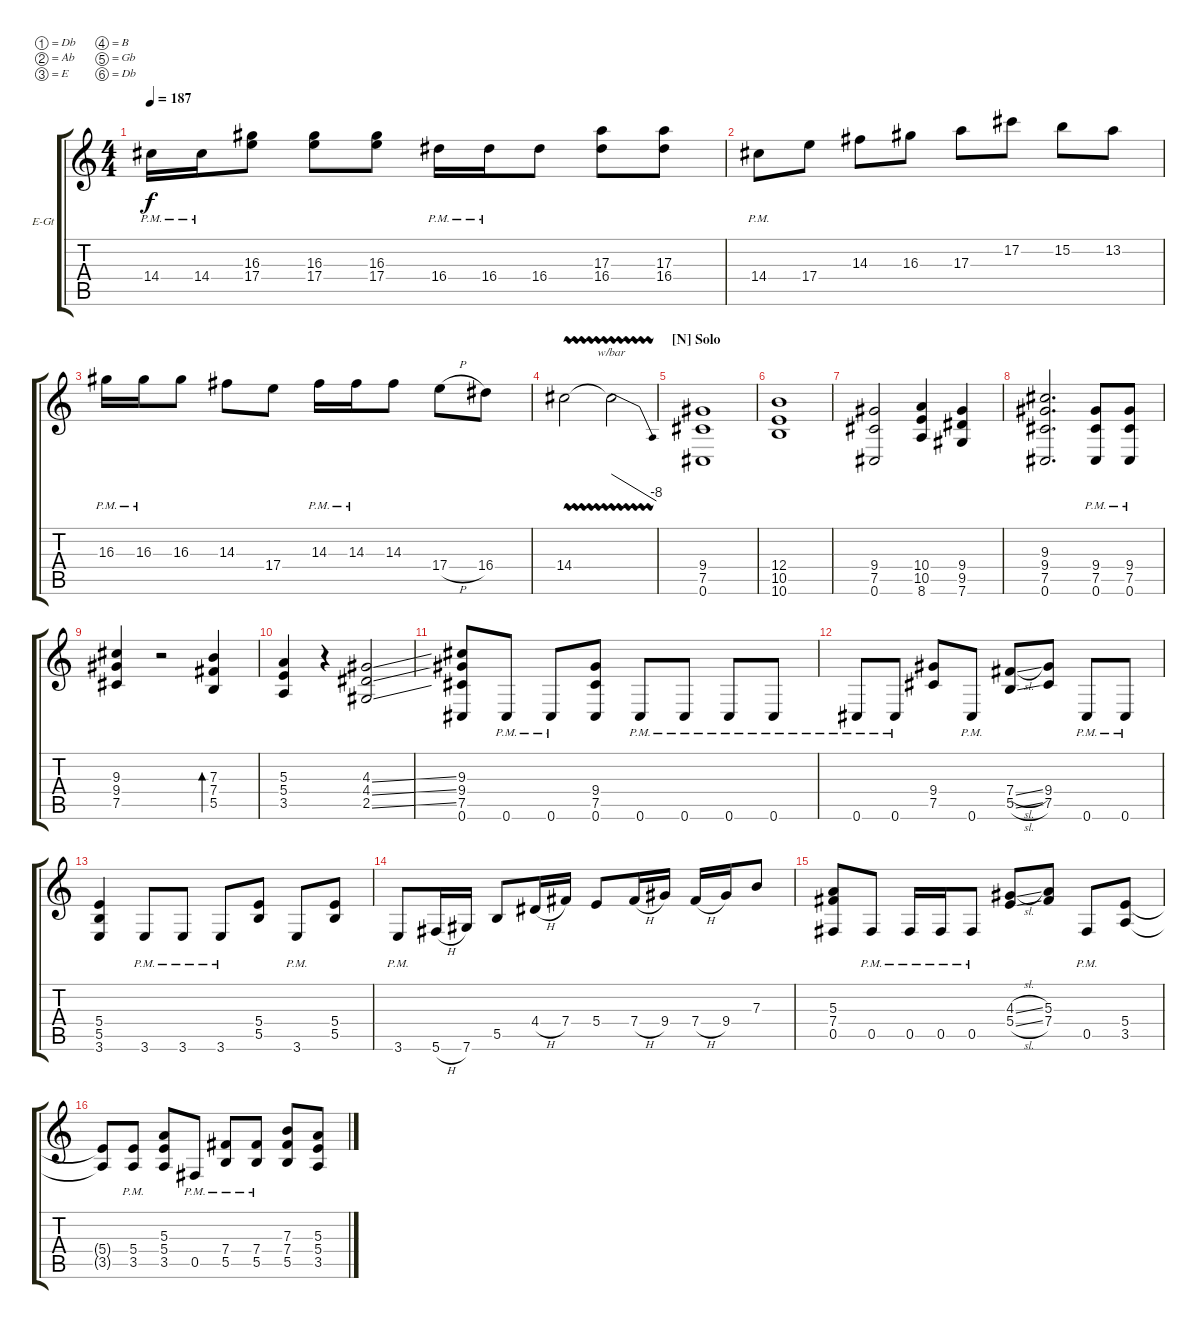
\defaultSystemsLayout 4
\bracketExtendMode groupsimilarinstruments
\firstSystemTrackNameOrientation horizontal
\otherSystemsTrackNameOrientation horizontal
\track ("Right Guitar (Main)" "E-Gt") {instrument distortionguitar}
\staff {score tabs}
\tuning (Db4 Ab3 E3 B2 Gb2 Db2)
\ts (4 4)
\tempo 187
\clef g2
\ks c
14.4{pm}.16{dy f} 14.4{pm}.16 (17.4 16.3).8 (16.3 17.4).8 (16.3 17.4).8 16.4{pm}.16 16.4{pm}.16 16.4.8 (16.4 17.3).8 (17.3 16.4).8 |
14.4{pm}.8 17.4.8 14.3.8 16.3.8 17.3.8 17.2.8 15.2.8 13.2.8 |
16.3{pm}.16 16.3{pm}.16 16.3.8 14.3.8 17.4.8 14.3{pm}.16 14.3{pm}.16 14.3.8 17.4{h}.8 16.4.8 |
14.4{vw}.2 14.4{t}.2{tbe (dive default 0 0 59.4 -32)} |
\section ("N" "Solo")
(0.6 7.5 9.4).1 |
(10.5 12.4 10.6).1 |
(0.6 7.5 9.4).2 (10.5 10.4 8.6).4 (9.5 9.4 7.6).4 |
(0.6 7.5 9.4 9.3).2{d} (0.6{pm} 7.5{pm} 9.4{pm}).8 (0.6{pm} 7.5{pm} 9.4{pm}).8 |
(7.5 9.4 9.3).4 r.2 (5.5 7.4 7.3).4{bd 148} |
(3.5 5.4 5.3).4 r.4 (2.5{ss} 4.4{ss} 4.3{ss}).2 |
(7.5 9.4 0.6 9.3).8 0.6{pm}.8 0.6{pm}.8 (0.6 7.5 9.4).8 0.6{pm}.8 0.6{pm}.8 0.6{pm}.8 0.6{pm}.8 |
0.6{pm}.8 0.6{pm}.8 (7.5 9.4).8 0.6{pm}.8 (5.5{sl} 7.4{sl}).8 (7.5 9.4).8 0.6{pm}.8 0.6{pm}.8 |
(3.6 5.5 5.4).4 3.6{pm}.8 3.6{pm}.8 3.6{pm}.8 (5.5 5.4).8 3.6{pm}.8 (5.5 5.4).8 |
3.6{pm}.8 5.6{h}.16 7.6.16 5.5.8 4.4{h}.16 7.4.16 5.4.8 7.4{h}.16 9.4.16 7.4{h}.16 9.4.16 7.3.8 |
(7.4 5.3 0.5).8 0.5{pm}.8 0.5{pm}.16 0.5{pm}.16 0.5{pm}.8 (5.4{sl} 4.3{sl}).8 (7.4 5.3).8 0.5{pm}.8 (3.5 5.4).8 |
(3.5{t} 5.4{t}).8 (3.5 5.4{pm}).8 (3.5 5.4 5.3).8 0.5{pm}.8 (5.5{pm} 7.4{pm}).8 (5.5{pm} 7.4{pm}).8 (5.5 7.4 7.3).8 (3.5 5.4 5.3).8
